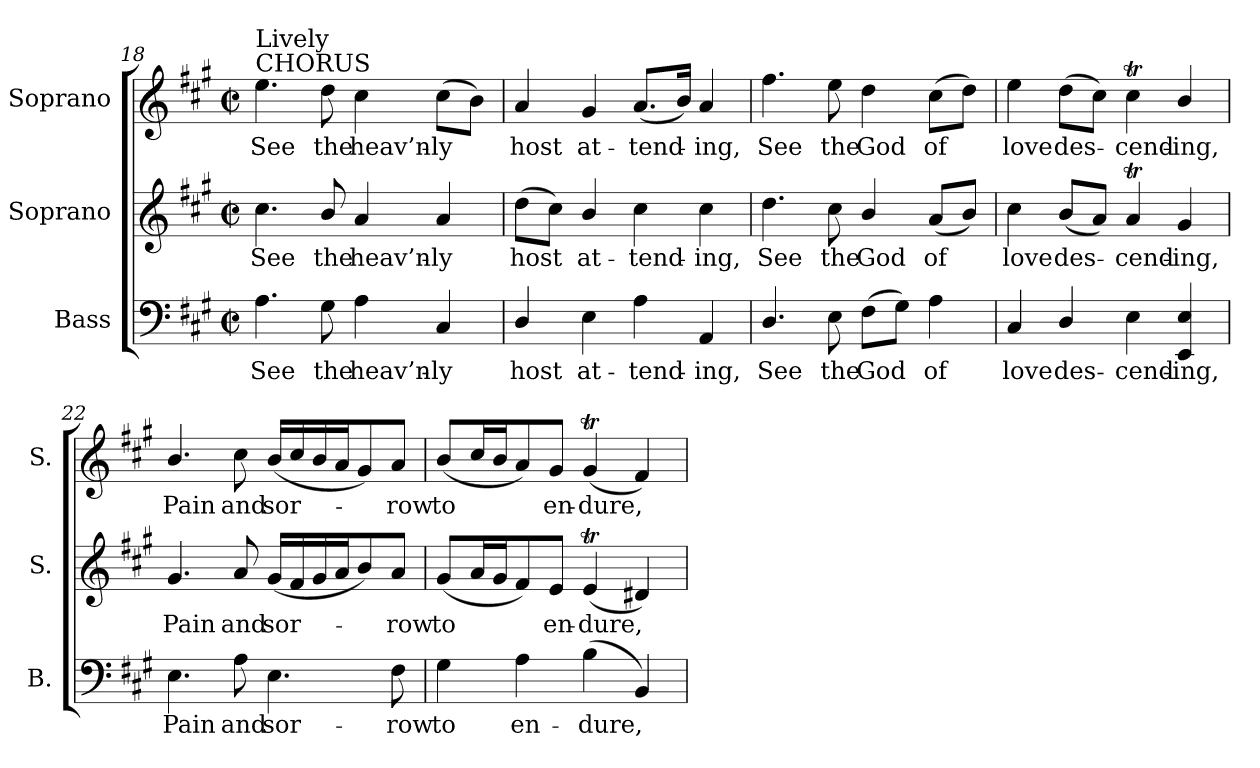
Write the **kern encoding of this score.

**kern	**text	**kern	**text	**kern	**text
*part3	*part3	*part2	*part2	*part1	*part1
*staff3	*staff3	*staff2	*staff2	*staff1	*staff1
*I"Bass	*	*I"Soprano	*	*I"Soprano	*
*I'B.	*	*I'S.	*	*I'S.	*
!!LO:PB:g=z
*clefF4	*	*clefG2	*	*clefG2	*
*k[f#c#g#]	*	*k[f#c#g#]	*	*k[f#c#g#]	*
*A:	*	*A:	*	*A:	*
*M2/2	*	*M2/2	*	*M2/2	*
*met(c|)	*	*met(c|)	*	*met(c|)	*
=18	=18	=18	=18	=18	=18
!	!LO:LY:b:color=#000000	!	!	!	!
!	!	!	!LO:LY:b:color=#000000	!	!
!	!	!	!	!LO:TX:a:t=CHORUS	!
!	!	!	!	!LO:TX:t=Lively	!
!	!	!	!	!	!LO:LY:b:color=#000000
4.Ai\	See	4.cc#i\	See	4.eei\	See
!	!LO:LY:b:color=#000000	!	!	!	!
!	!	!	!LO:LY:b:color=#000000	!	!
!	!	!	!	!	!LO:LY:b:color=#000000
8G#i\	the	8bi/	the	8ddi\	the
!	!LO:LY:b:color=#000000	!	!	!	!
!	!	!	!LO:LY:b:color=#000000	!	!
!	!	!	!	!	!LO:LY:b:color=#000000
4Ai\	heav’n-	4ai/	heav’n-	4cc#i\	heav’n-
!	!LO:LY:b:color=#000000	!	!	!	!
!	!	!	!LO:LY:b:color=#000000	!	!
!	!	!	!	!	!LO:LY:b:color=#000000
4C#i/	-ly	4ai/	-ly	(8cc#i\L	-ly
.	.	.	.	8bi\J)	.
=19	=19	=19	=19	=19	=19
!	!LO:LY:b:color=#000000	!	!	!	!
!	!	!	!LO:LY:b:color=#000000	!	!
!	!	!	!	!	!LO:LY:b:color=#000000
4Di/	host	(8ddi\L	host	4ai/	host
.	.	8cc#i\J)	.	.	.
!	!LO:LY:b:color=#000000	!	!	!	!
!	!	!	!LO:LY:b:color=#000000	!	!
!	!	!	!	!	!LO:LY:b:color=#000000
4Ei\	at-	4bi/	at-	4g#i/	at-
!	!LO:LY:b:color=#000000	!	!	!	!
!	!	!	!LO:LY:b:color=#000000	!	!
!	!	!	!	!	!LO:LY:b:color=#000000
4Ai\	-tend-	4cc#i\	-tend-	(8.ai/L	-tend-
.	.	.	.	16bi/Jk)	.
!	!LO:LY:b:color=#000000	!	!	!	!
!	!	!	!LO:LY:b:color=#000000	!	!
!	!	!	!	!	!LO:LY:b:color=#000000
4AAi/	-ing,	4cc#i\	-ing,	4ai/	-ing,
=20	=20	=20	=20	=20	=20
!	!LO:LY:b:color=#000000	!	!	!	!
!	!	!	!LO:LY:b:color=#000000	!	!
!	!	!	!	!	!LO:LY:b:color=#000000
4.Di/	See	4.ddi\	See	4.ff#i\	See
!	!LO:LY:b:color=#000000	!	!	!	!
!	!	!	!LO:LY:b:color=#000000	!	!
!	!	!	!	!	!LO:LY:b:color=#000000
8Ei\	the	8cc#i\	the	8eei\	the
!	!LO:LY:b:color=#000000	!	!	!	!
!	!	!	!LO:LY:b:color=#000000	!	!
!	!	!	!	!	!LO:LY:b:color=#000000
(8F#i\L	God	4bi/	God	4ddi\	God
8G#i\J)	.	.	.	.	.
!	!LO:LY:b:color=#000000	!	!	!	!
!	!	!	!LO:LY:b:color=#000000	!	!
!	!	!	!	!	!LO:LY:b:color=#000000
4Ai\	of	(8ai/L	of	(8cc#i\L	of
.	.	8bi/J)	.	8ddi\J)	.
=21	=21	=21	=21	=21	=21
!	!LO:LY:b:color=#000000	!	!	!	!
!	!	!	!LO:LY:b:color=#000000	!	!
!	!	!	!	!	!LO:LY:b:color=#000000
4C#i/	love	4cc#i\	love	4eei\	love
!	!LO:LY:b:color=#000000	!	!	!	!
!	!	!	!LO:LY:b:color=#000000	!	!
!	!	!	!	!	!LO:LY:b:color=#000000
4Di/	des-	(8bi/L	des-	(8ddi\L	des-
.	.	8ai/J)	.	8cc#i\J)	.
!	!LO:LY:b:color=#000000	!	!	!	!
!	!	!	!LO:LY:b:color=#000000	!	!
!	!	!	!	!	!LO:LY:b:color=#000000
4Ei\	-cend-	4aTi/	-cend-	4cc#ti\	-cend-
!	!LO:LY:b:color=#000000	!	!	!	!
!	!	!	!LO:LY:b:color=#000000	!	!
!	!	!	!	!	!LO:LY:b:color=#000000
4EEi/ 4Ei	-ing,	4g#i/	-ing,	4bi/	-ing,
!!LO:LB:g=z
=22	=22	=22	=22	=22	=22
!	!LO:LY:b:color=#000000	!	!	!	!
!	!	!	!LO:LY:b:color=#000000	!	!
!	!	!	!	!	!LO:LY:b:color=#000000
4.Ei\	Pain	4.g#i/	Pain	4.bi/	Pain
!	!LO:LY:b:color=#000000	!	!	!	!
!	!	!	!LO:LY:b:color=#000000	!	!
!	!	!	!	!	!LO:LY:b:color=#000000
8Ai\	and	8ai/	and	8cc#i\	and
!	!LO:LY:b:color=#000000	!	!	!	!
!	!	!	!LO:LY:b:color=#000000	!	!
!	!	!	!	!	!LO:LY:b:color=#000000
4.Ei\	sor-	(16g#i/LL	sor-	(16bi/LL	sor-
.	.	16f#i/	.	16cc#i/	.
.	.	16g#i/	.	16bi/	.
.	.	16ai/J	.	16ai/J	.
.	.	8bi/)	.	8g#i/)	.
!	!LO:LY:b:color=#000000	!	!	!	!
!	!	!	!LO:LY:b:color=#000000	!	!
!	!	!	!	!	!LO:LY:b:color=#000000
8F#i\	-row	8ai/J	-row	8ai/J	-row
=23	=23	=23	=23	=23	=23
!	!LO:LY:b:color=#000000	!	!	!	!
!	!	!	!LO:LY:b:color=#000000	!	!
!	!	!	!	!	!LO:LY:b:color=#000000
4G#i\	to	(8g#i/L	to	(8bi/L	to
.	.	16ai/L	.	16cc#i/L	.
.	.	16g#i/J	.	16bi/J	.
!	!LO:LY:b:color=#000000	!	!	!	!
4Ai\	en-	8f#i/)	.	8ai/)	.
!	!	!	!LO:LY:b:color=#000000	!	!
!	!	!	!	!	!LO:LY:b:color=#000000
.	.	8ei/J	en-	8g#i/J	en-
!	!LO:LY:b:color=#000000	!	!	!	!
!	!	!	!LO:LY:b:color=#000000	!	!
!	!	!	!	!	!LO:LY:b:color=#000000
(4Bi\	-dure,	(4eTi/	-dure,	(4g#ti/	-dure,
4BBi/)	.	4d#Xi/)	.	4f#i/)	.
=	=	=	=	=	=
*-	*-	*-	*-	*-	*-
